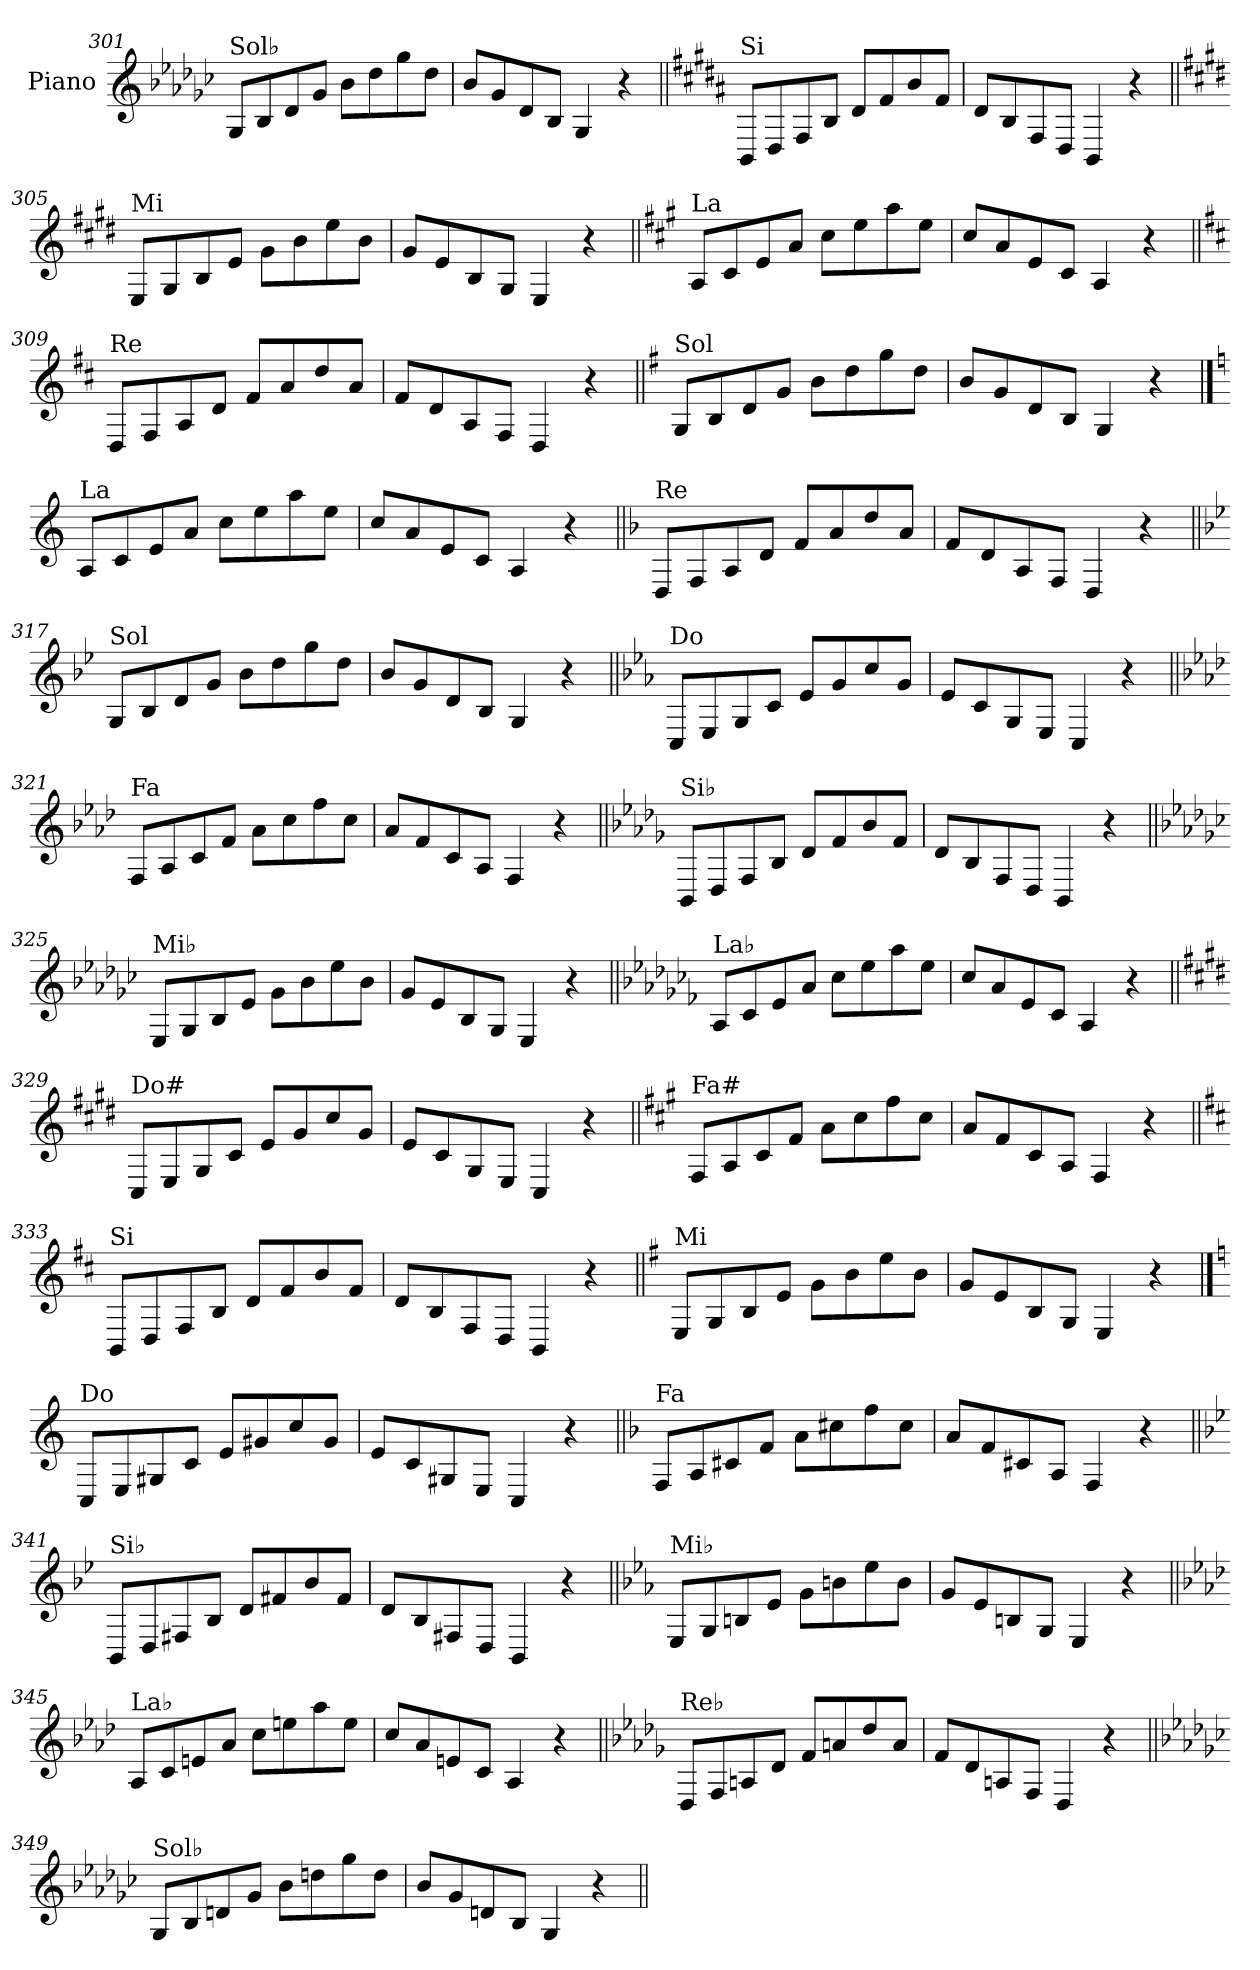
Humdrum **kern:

**kern
*part1
*staff1
*I"Piano
*I'Pno.
!!LO:LB:g=z
*clefG2
*k[b-e-a-d-g-c-]
=301
!LO:TX:a:t=Sol♭
8G-/L
8B-/
8d-/
8g-/J
8b-\L
8dd-\
8gg-\
8dd-\J
=302
8b-/L
8g-/
8d-/
8B-/J
4G-/
4r
=303||
*k[f#c#g#d#a#]
!LO:TX:a:t=Si
8BB/L
8D#/
8F#/
8B/J
8d#/L
8f#/
8b/
8f#/J
=304
8d#/L
8B/
8F#/
8D#/J
4BB/
4r
=305||
*k[f#c#g#d#]
!LO:TX:a:t=Mi
8E/L
8G#/
8B/
8e/J
8g#\L
8b\
8ee\
8b\J
=306
8g#/L
8e/
8B/
8G#/J
4E/
4r
!!LO:LB:g=z
=307||
*k[f#c#g#]
!LO:TX:a:t=La
8A/L
8c#/
8e/
8a/J
8cc#\L
8ee\
8aa\
8ee\J
=308
8cc#/L
8a/
8e/
8c#/J
4A/
4r
=309||
*k[f#c#]
!LO:TX:a:t=Re
8D/L
8F#/
8A/
8d/J
8f#/L
8a/
8dd/
8a/J
=310
8f#/L
8d/
8A/
8F#/J
4D/
4r
=311||
*k[f#]
!LO:TX:a:t=Sol
8G/L
8B/
8d/
8g/J
8b\L
8dd\
8gg\
8dd\J
=312
8b/L
8g/
8d/
8B/J
4G/
4r
!!LO:LB:g=z
==313
*k[]
!LO:TX:a:t=La
8A/L
8c/
8e/
8a/J
8cc\L
8ee\
8aa\
8ee\J
=314
8cc/L
8a/
8e/
8c/J
4A/
4r
=315||
*k[b-]
!LO:TX:a:t=Re
8D/L
8F/
8A/
8d/J
8f/L
8a/
8dd/
8a/J
=316
8f/L
8d/
8A/
8F/J
4D/
4r
=317||
*k[b-e-]
!LO:TX:a:t=Sol
8G/L
8B-/
8d/
8g/J
8b-\L
8dd\
8gg\
8dd\J
=318
8b-/L
8g/
8d/
8B-/J
4G/
4r
!!LO:LB:g=z
=319||
*k[b-e-a-]
!LO:TX:a:t=Do
8C/L
8E-/
8G/
8c/J
8e-/L
8g/
8cc/
8g/J
=320
8e-/L
8c/
8G/
8E-/J
4C/
4r
=321||
*k[b-e-a-d-]
!LO:TX:a:t=Fa
8F/L
8A-/
8c/
8f/J
8a-\L
8cc\
8ff\
8cc\J
=322
8a-/L
8f/
8c/
8A-/J
4F/
4r
=323||
*k[b-e-a-d-g-]
!LO:TX:a:t=Si♭
8BB-/L
8D-/
8F/
8B-/J
8d-/L
8f/
8b-/
8f/J
=324
8d-/L
8B-/
8F/
8D-/J
4BB-/
4r
!!LO:LB:g=z
=325||
*k[b-e-a-d-g-c-]
!LO:TX:a:t=Mi♭
8E-/L
8G-/
8B-/
8e-/J
8g-\L
8b-\
8ee-\
8b-\J
=326
8g-/L
8e-/
8B-/
8G-/J
4E-/
4r
=327||
*k[b-e-a-d-g-c-f-]
!LO:TX:a:t=La♭
8A-/L
8c-/
8e-/
8a-/J
8cc-\L
8ee-\
8aa-\
8ee-\J
=328
8cc-/L
8a-/
8e-/
8c-/J
4A-/
4r
=329||
*k[f#c#g#d#]
!LO:TX:a:t=Do#
8C#/L
8E/
8G#/
8c#/J
8e/L
8g#/
8cc#/
8g#/J
=330
8e/L
8c#/
8G#/
8E/J
4C#/
4r
!!LO:LB:g=z
=331||
*k[f#c#g#]
!LO:TX:a:t=Fa#
8F#/L
8A/
8c#/
8f#/J
8a\L
8cc#\
8ff#\
8cc#\J
=332
8a/L
8f#/
8c#/
8A/J
4F#/
4r
=333||
*k[f#c#]
!LO:TX:a:t=Si
8BB/L
8D/
8F#/
8B/J
8d/L
8f#/
8b/
8f#/J
=334
8d/L
8B/
8F#/
8D/J
4BB/
4r
=335||
*k[f#]
!LO:TX:a:t=Mi
8E/L
8G/
8B/
8e/J
8g\L
8b\
8ee\
8b\J
=336
8g/L
8e/
8B/
8G/J
4E/
4r
!!LO:PB:g=z
==337
*k[]
!LO:TX:a:t=Do
8C/L
8E/
8G#X/
8c/J
8e/L
8g#X/
8cc/
8g#/J
=338
8e/L
8c/
8G#X/
8E/J
4C/
4r
=339||
*k[b-]
!LO:TX:a:t=Fa
8F/L
8A/
8c#X/
8f/J
8a\L
8cc#X\
8ff\
8cc#\J
=340
8a/L
8f/
8c#X/
8A/J
4F/
4r
=341||
*k[b-e-]
!LO:TX:a:t=Si♭
8BB-/L
8D/
8F#X/
8B-/J
8d/L
8f#X/
8b-/
8f#/J
=342
8d/L
8B-/
8F#X/
8D/J
4BB-/
4r
!!LO:LB:g=z
=343||
*k[b-e-a-]
!LO:TX:a:t=Mi♭
8E-/L
8G/
8Bn/
8e-/J
8g\L
8bn\
8ee-\
8b\J
=344
8g/L
8e-/
8Bn/
8G/J
4E-/
4r
=345||
*k[b-e-a-d-]
!LO:TX:a:t=La♭
8A-/L
8c/
8en/
8a-/J
8cc\L
8een\
8aa-\
8ee\J
=346
8cc/L
8a-/
8en/
8c/J
4A-/
4r
=347||
*k[b-e-a-d-g-]
!LO:TX:a:t=Re♭
8D-/L
8F/
8An/
8d-/J
8f/L
8an/
8dd-/
8a/J
=348
8f/L
8d-/
8An/
8F/J
4D-/
4r
!!LO:LB:g=z
=349||
*k[b-e-a-d-g-c-]
!LO:TX:a:t=Sol♭
8G-/L
8B-/
8dn/
8g-/J
8b-\L
8ddn\
8gg-\
8dd\J
=350
8b-/L
8g-/
8dn/
8B-/J
4G-/
4r
=||
*-
